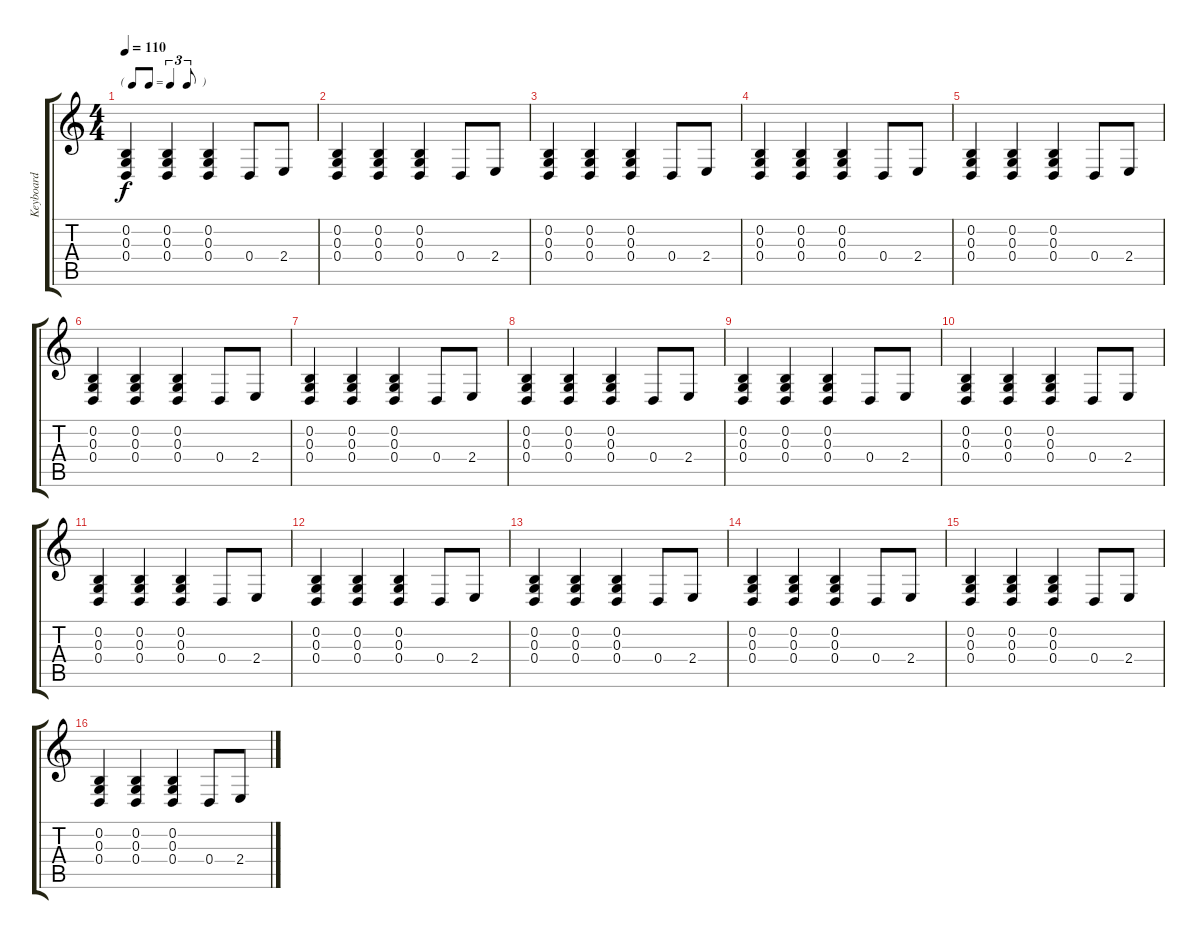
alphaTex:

\track ("Keyboard" "Keyboard") {instrument harpsichord}
\staff {score tabs}
\tuning (E4 B3 G3 D3 A2 E2) {hide}
\ts (4 4)
\tf triplet8th
\tempo 110
\clef g2
\ks c
(0.2 0.3 0.4).4{dy f} (0.2 0.3 0.4).4 (0.2 0.3 0.4).4 0.4.8 2.4.8 |
(0.2 0.3 0.4).4 (0.2 0.3 0.4).4 (0.2 0.3 0.4).4 0.4.8 2.4.8 |
(0.2 0.3 0.4).4 (0.2 0.3 0.4).4 (0.2 0.3 0.4).4 0.4.8 2.4.8 |
(0.2 0.3 0.4).4 (0.2 0.3 0.4).4 (0.2 0.3 0.4).4 0.4.8 2.4.8 |
(0.2 0.3 0.4).4 (0.2 0.3 0.4).4 (0.2 0.3 0.4).4 0.4.8 2.4.8 |
(0.2 0.3 0.4).4 (0.2 0.3 0.4).4 (0.2 0.3 0.4).4 0.4.8 2.4.8 |
(0.2 0.3 0.4).4 (0.2 0.3 0.4).4 (0.2 0.3 0.4).4 0.4.8 2.4.8 |
(0.2 0.3 0.4).4 (0.2 0.3 0.4).4 (0.2 0.3 0.4).4 0.4.8 2.4.8 |
(0.2 0.3 0.4).4 (0.2 0.3 0.4).4 (0.2 0.3 0.4).4 0.4.8 2.4.8 |
(0.2 0.3 0.4).4 (0.2 0.3 0.4).4 (0.2 0.3 0.4).4 0.4.8 2.4.8 |
(0.2 0.3 0.4).4{volume 7} (0.2 0.3 0.4).4 (0.2 0.3 0.4).4 0.4.8 2.4.8 |
(0.2 0.3 0.4).4 (0.2 0.3 0.4).4 (0.2 0.3 0.4).4 0.4.8 2.4.8 |
(0.2 0.3 0.4).4{volume 5} (0.2 0.3 0.4).4 (0.2 0.3 0.4).4 0.4.8 2.4.8 |
(0.2 0.3 0.4).4 (0.2 0.3 0.4).4 (0.2 0.3 0.4).4 0.4.8 2.4.8 |
(0.2 0.3 0.4).4{volume 3} (0.2 0.3 0.4).4 (0.2 0.3 0.4).4 0.4.8 2.4.8 |
(0.2 0.3 0.4).4{volume 2} (0.2 0.3 0.4).4 (0.2 0.3 0.4).4 0.4.8 2.4.8
